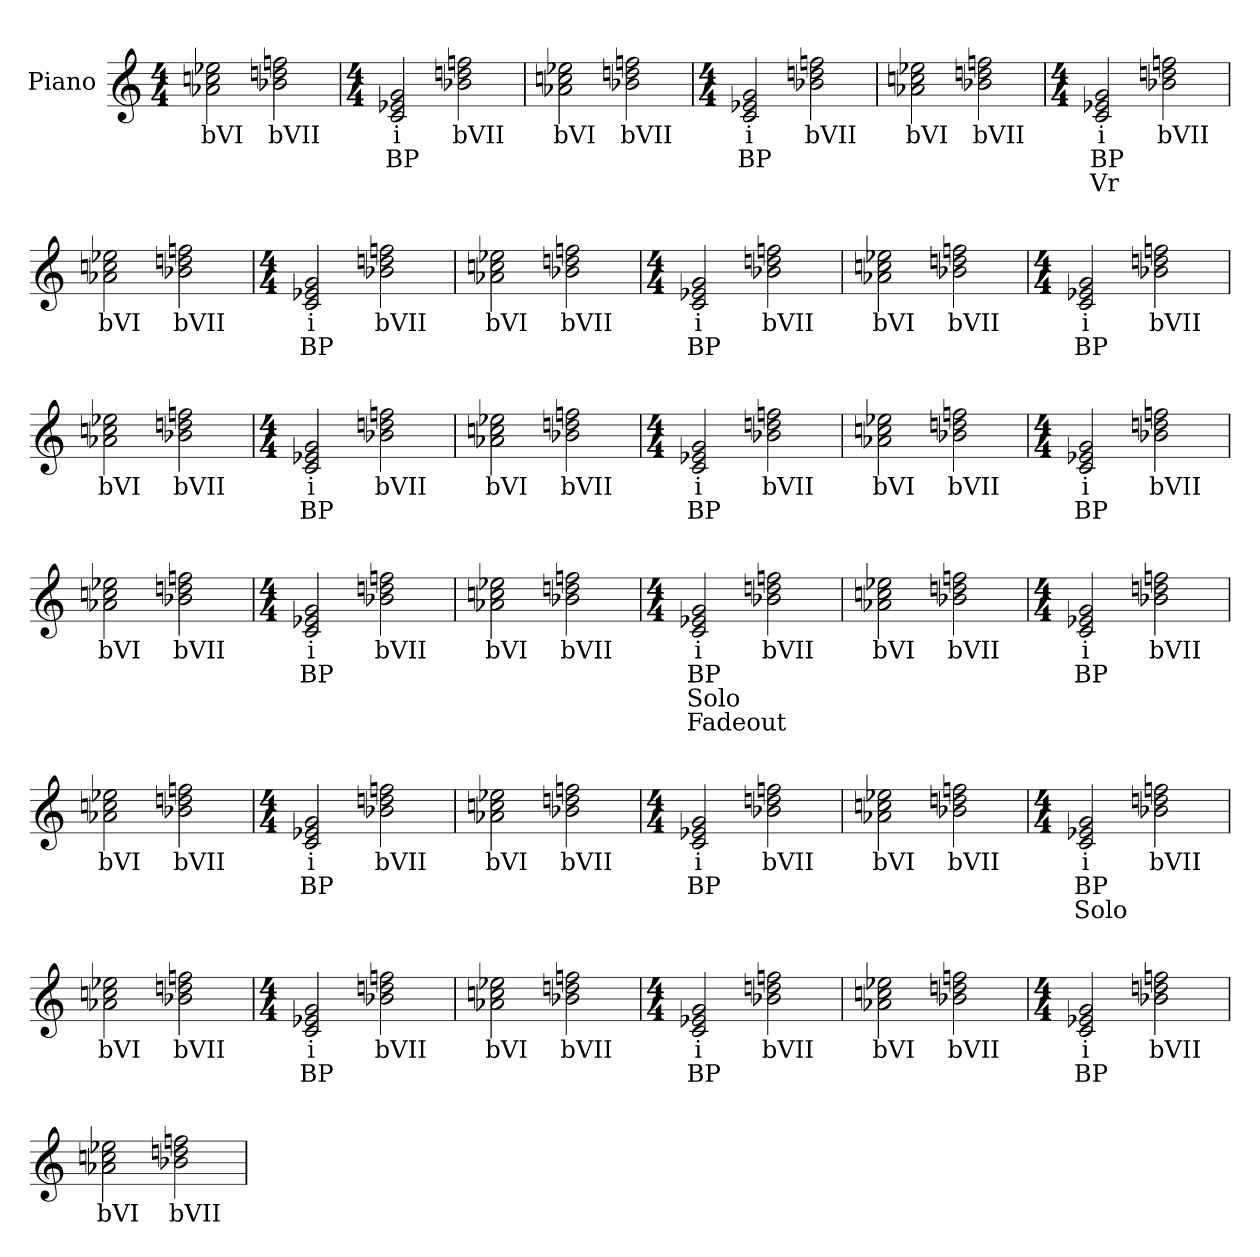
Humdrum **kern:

**kern	**text	**text	**text	**text
*part1	*part1	*part1	*part1	*part1
*staff1	*staff1	*staff1	*staff1	*staff1
*I"Piano	*	*	*	*
*I'Pno	*	*	*	*
*k[]	*	*	*	*
*C:	*	*	*	*
*M4/4	*	*	*	*
=	=	=	=	=
2a-X 2ccn 2ee-X	bVI	.	.	.
2b-X 2ddn 2ffn	bVII	.	.	.
=	=	=	=	=
*k[]	*	*	*	*
*C:	*	*	*	*
*M4/4	*	*	*	*
2c 2e-X 2g	i	BP	.	.
2b-X 2ddn 2ffn	bVII	.	.	.
=	=	=	=	=
*k[]	*	*	*	*
*C:	*	*	*	*
2a-X 2ccn 2ee-X	bVI	.	.	.
2b-X 2ddn 2ffn	bVII	.	.	.
=	=	=	=	=
*k[]	*	*	*	*
*C:	*	*	*	*
*M4/4	*	*	*	*
2c 2e-X 2g	i	BP	.	.
2b-X 2ddn 2ffn	bVII	.	.	.
=	=	=	=	=
*k[]	*	*	*	*
*C:	*	*	*	*
2a-X 2ccn 2ee-X	bVI	.	.	.
2b-X 2ddn 2ffn	bVII	.	.	.
=	=	=	=	=
*k[]	*	*	*	*
*C:	*	*	*	*
*M4/4	*	*	*	*
2c 2e-X 2g	i	BP	Vr	.
2b-X 2ddn 2ffn	bVII	.	.	.
=	=	=	=	=
*k[]	*	*	*	*
*C:	*	*	*	*
2a-X 2ccn 2ee-X	bVI	.	.	.
2b-X 2ddn 2ffn	bVII	.	.	.
=	=	=	=	=
*k[]	*	*	*	*
*C:	*	*	*	*
*M4/4	*	*	*	*
2c 2e-X 2g	i	BP	.	.
2b-X 2ddn 2ffn	bVII	.	.	.
=	=	=	=	=
*k[]	*	*	*	*
*C:	*	*	*	*
2a-X 2ccn 2ee-X	bVI	.	.	.
2b-X 2ddn 2ffn	bVII	.	.	.
=	=	=	=	=
*k[]	*	*	*	*
*C:	*	*	*	*
*M4/4	*	*	*	*
2c 2e-X 2g	i	BP	.	.
2b-X 2ddn 2ffn	bVII	.	.	.
=	=	=	=	=
*k[]	*	*	*	*
*C:	*	*	*	*
2a-X 2ccn 2ee-X	bVI	.	.	.
2b-X 2ddn 2ffn	bVII	.	.	.
=	=	=	=	=
*k[]	*	*	*	*
*C:	*	*	*	*
*M4/4	*	*	*	*
2c 2e-X 2g	i	BP	.	.
2b-X 2ddn 2ffn	bVII	.	.	.
=	=	=	=	=
*k[]	*	*	*	*
*C:	*	*	*	*
2a-X 2ccn 2ee-X	bVI	.	.	.
2b-X 2ddn 2ffn	bVII	.	.	.
=	=	=	=	=
*k[]	*	*	*	*
*C:	*	*	*	*
*M4/4	*	*	*	*
2c 2e-X 2g	i	BP	.	.
2b-X 2ddn 2ffn	bVII	.	.	.
=	=	=	=	=
*k[]	*	*	*	*
*C:	*	*	*	*
2a-X 2ccn 2ee-X	bVI	.	.	.
2b-X 2ddn 2ffn	bVII	.	.	.
=	=	=	=	=
*k[]	*	*	*	*
*C:	*	*	*	*
*M4/4	*	*	*	*
2c 2e-X 2g	i	BP	.	.
2b-X 2ddn 2ffn	bVII	.	.	.
=	=	=	=	=
*k[]	*	*	*	*
*C:	*	*	*	*
2a-X 2ccn 2ee-X	bVI	.	.	.
2b-X 2ddn 2ffn	bVII	.	.	.
=	=	=	=	=
*k[]	*	*	*	*
*C:	*	*	*	*
*M4/4	*	*	*	*
2c 2e-X 2g	i	BP	.	.
2b-X 2ddn 2ffn	bVII	.	.	.
=	=	=	=	=
*k[]	*	*	*	*
*C:	*	*	*	*
2a-X 2ccn 2ee-X	bVI	.	.	.
2b-X 2ddn 2ffn	bVII	.	.	.
=	=	=	=	=
*k[]	*	*	*	*
*C:	*	*	*	*
*M4/4	*	*	*	*
2c 2e-X 2g	i	BP	.	.
2b-X 2ddn 2ffn	bVII	.	.	.
=	=	=	=	=
*k[]	*	*	*	*
*C:	*	*	*	*
2a-X 2ccn 2ee-X	bVI	.	.	.
2b-X 2ddn 2ffn	bVII	.	.	.
=	=	=	=	=
*k[]	*	*	*	*
*C:	*	*	*	*
*M4/4	*	*	*	*
2c 2e-X 2g	i	BP	Solo	Fadeout
2b-X 2ddn 2ffn	bVII	.	.	.
=	=	=	=	=
*k[]	*	*	*	*
*C:	*	*	*	*
2a-X 2ccn 2ee-X	bVI	.	.	.
2b-X 2ddn 2ffn	bVII	.	.	.
=	=	=	=	=
*k[]	*	*	*	*
*C:	*	*	*	*
*M4/4	*	*	*	*
2c 2e-X 2g	i	BP	.	.
2b-X 2ddn 2ffn	bVII	.	.	.
=	=	=	=	=
*k[]	*	*	*	*
*C:	*	*	*	*
2a-X 2ccn 2ee-X	bVI	.	.	.
2b-X 2ddn 2ffn	bVII	.	.	.
=	=	=	=	=
*k[]	*	*	*	*
*C:	*	*	*	*
*M4/4	*	*	*	*
2c 2e-X 2g	i	BP	.	.
2b-X 2ddn 2ffn	bVII	.	.	.
=	=	=	=	=
*k[]	*	*	*	*
*C:	*	*	*	*
2a-X 2ccn 2ee-X	bVI	.	.	.
2b-X 2ddn 2ffn	bVII	.	.	.
=	=	=	=	=
*k[]	*	*	*	*
*C:	*	*	*	*
*M4/4	*	*	*	*
2c 2e-X 2g	i	BP	.	.
2b-X 2ddn 2ffn	bVII	.	.	.
=	=	=	=	=
*k[]	*	*	*	*
*C:	*	*	*	*
2a-X 2ccn 2ee-X	bVI	.	.	.
2b-X 2ddn 2ffn	bVII	.	.	.
=	=	=	=	=
*k[]	*	*	*	*
*C:	*	*	*	*
*M4/4	*	*	*	*
2c 2e-X 2g	i	BP	Solo	.
2b-X 2ddn 2ffn	bVII	.	.	.
=	=	=	=	=
*k[]	*	*	*	*
*C:	*	*	*	*
2a-X 2ccn 2ee-X	bVI	.	.	.
2b-X 2ddn 2ffn	bVII	.	.	.
=	=	=	=	=
*k[]	*	*	*	*
*C:	*	*	*	*
*M4/4	*	*	*	*
2c 2e-X 2g	i	BP	.	.
2b-X 2ddn 2ffn	bVII	.	.	.
=	=	=	=	=
*k[]	*	*	*	*
*C:	*	*	*	*
2a-X 2ccn 2ee-X	bVI	.	.	.
2b-X 2ddn 2ffn	bVII	.	.	.
=	=	=	=	=
*k[]	*	*	*	*
*C:	*	*	*	*
*M4/4	*	*	*	*
2c 2e-X 2g	i	BP	.	.
2b-X 2ddn 2ffn	bVII	.	.	.
=	=	=	=	=
*k[]	*	*	*	*
*C:	*	*	*	*
2a-X 2ccn 2ee-X	bVI	.	.	.
2b-X 2ddn 2ffn	bVII	.	.	.
=	=	=	=	=
*k[]	*	*	*	*
*C:	*	*	*	*
*M4/4	*	*	*	*
2c 2e-X 2g	i	BP	.	.
2b-X 2ddn 2ffn	bVII	.	.	.
=	=	=	=	=
*k[]	*	*	*	*
*C:	*	*	*	*
2a-X 2ccn 2ee-X	bVI	.	.	.
2b-X 2ddn 2ffn	bVII	.	.	.
=	=	=	=	=
*-	*-	*-	*-	*-
